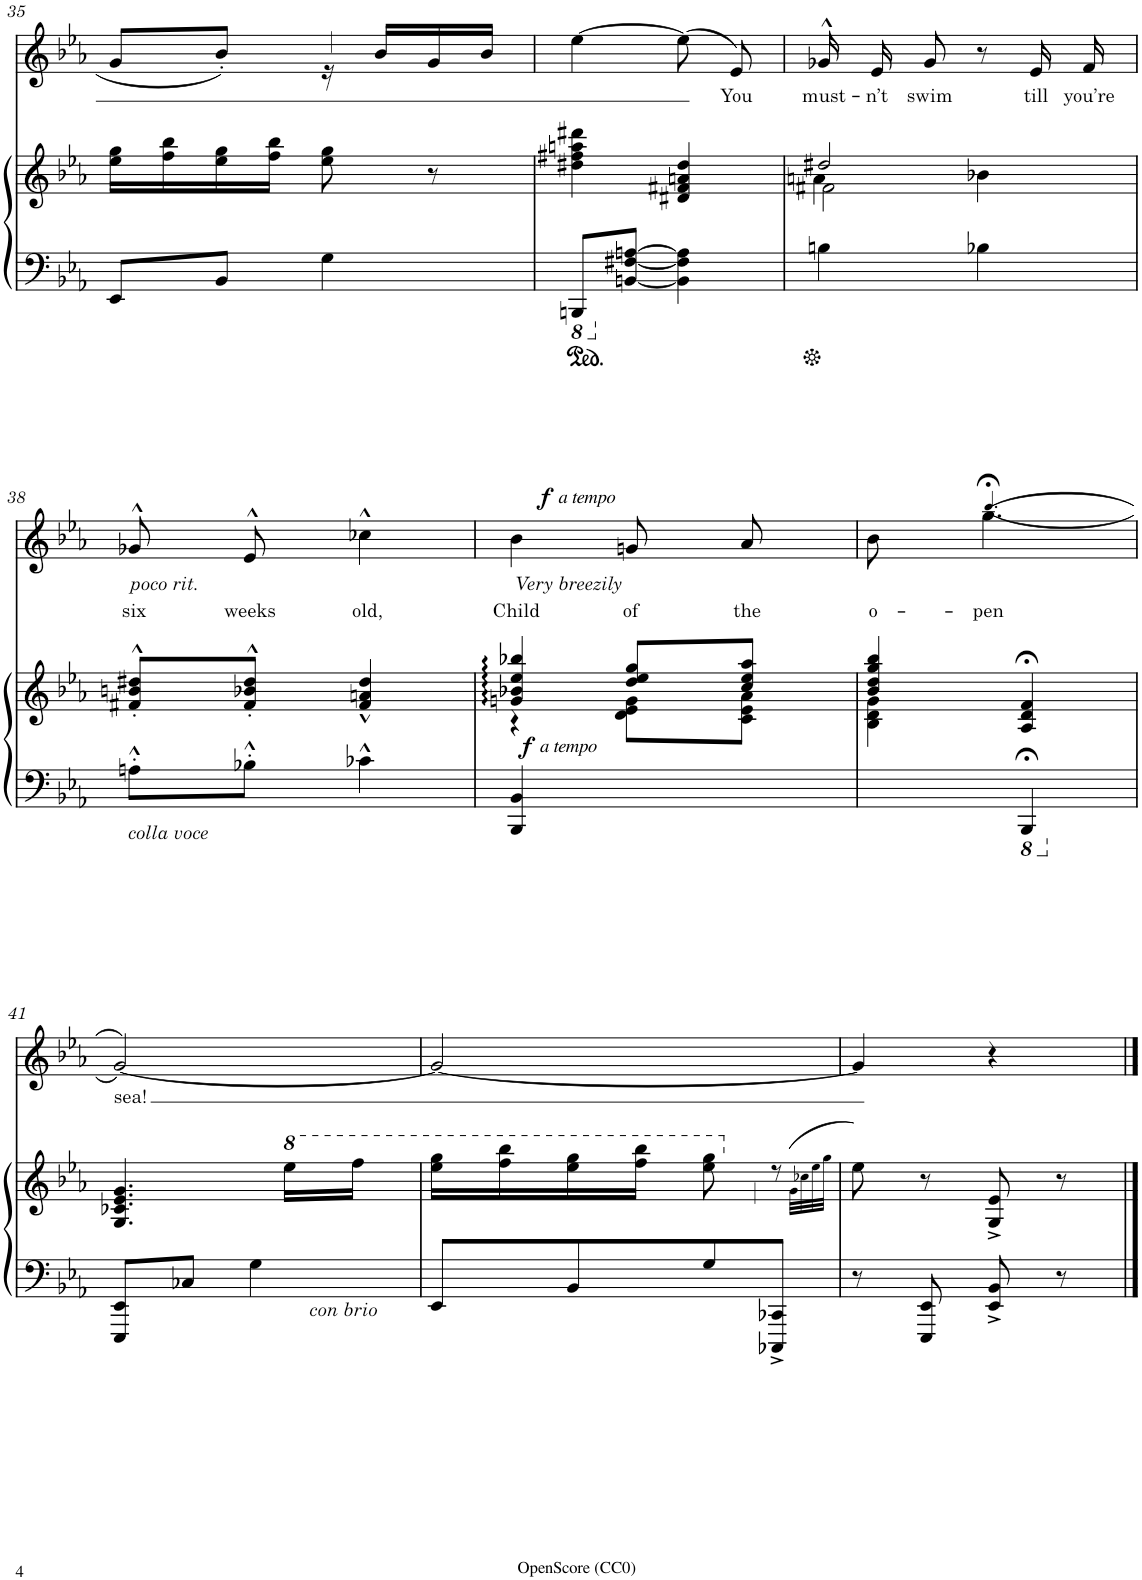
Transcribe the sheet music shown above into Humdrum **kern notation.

**kern	**kern	**dynam	**kern	**text	**dynam
*part2	*part2	*part2	*part1	*part1	*part1
*staff3	*staff2	*staff2/3	*staff1	*staff1	*staff1
*I"Piano	*	*	*I"Voice	*	*
*I'Pno	*	*	*	*	*
!!LO:PB:g=z
*clefF4	*clefG2	*	*clefG2	*	*
*k[b-e-a-]	*k[b-e-a-]	*	*k[b-e-a-]	*	*
*M2/4	*M2/4	*	*M2/4	*	*
=35	=35	=35	=35	=35	=35
*	*	*	*^	*	*
8EE-/L	16ee-\ 16gg\LL	.	8g/L	4ryy	.	.
.	16ff\ 16bb-\	.	.	.	.	.
8BB-/J	16ee-\ 16gg\	.	8b-'/J	.	.	.
.	16ff\ 16bb-\JJ	.	.	.	.	.
4G\	8ee-\ 8gg\	.	16b-/	16r	.	.
.	.	.	16b-/LL	16ryy	.	.
.	8r	.	16g/	8ryy	.	.
.	.	.	16b-/JJ	.	.	.
*	*	*	*v	*v	*	*
=36	=36	=36	=36	=36	=36
*8ba	*	*	*	*	*
8BBBBn/L	4dd#X\ 4ff#X\ 4aan\ 4ddd#X\	.	[4ee-\	.	.
*X8ba	*	*	*	*	*
[8BBn/ [8F#X/ [8An/J	.	.	.	.	.
4BB\] 4F#\] 4A\]	4d#X/ 4f#X/ 4an/ 4dd#/	.	(8ee-\]	.	.
!	!	!	!	!LO:LY:b	!
.	.	.	8e-/)	You	.
=37	=37	=37	=37	=37	=37
*	*^	*	*	*	*
*	*	*^	*	*	*	*
!	!	!	!	!	!	!LO:LY:b	!
4Bn\	2dd#X/	4an\	2f#X\	.	16g-X^^/	must-	.
!	!	!	!	!	!	!LO:LY:b	!
.	.	.	.	.	16e-/	-n’t	.
!	!	!	!	!	!	!LO:LY:b	!
.	.	.	.	.	8g-/	swim	.
4B-X\	.	4b-X\	.	.	8r	.	.
!	!	!	!	!	!	!LO:LY:b	!
.	.	.	.	.	16e-/	till	.
!	!	!	!	!	!	!LO:LY:b	!
.	.	.	.	.	16f/	you’re	.
*	*v	*v	*v	*	*	*	*
!!LO:LB:g=z
=38	=38	=38	=38	=38	=38
!	!	!	!LO:TX:b:i:t=poco rit.	!	!
!LO:TX:b:i:t=colla voce	!	!	!	!	!
!	!	!	!	!LO:LY:b	!
8An'^^\L	8f#X/'^^ 8bn/'^^ 8dd#X/'^^L	.	8g-X^^/	six	.
!	!	!	!	!LO:LY:b	!
8B-X'^^\J	8f#/'^^ 8b-X/'^^ 8dd#/'^^J	.	8e-^^/	weeks	.
!	!	!	!	!LO:LY:b	!
4c-X^^\	4f#/^^ 4an/^^ 4dd#/^^	.	4cc-X^^\	old,	.
=39	=39	=39	=39	=39	=39
*	*^	*	*	*	*
*	*	*^	*	*	*	*
!	!	!	!	!	!LO:TX:b:i:t=Very breezily	!	!
!	!	!	!	!LO:DY:b	!	!LO:LY:b	!
!	!	!	!	!LO:DY:n=1:b	!	!	!LO:DY:a
!	!	!	!	!	!	!	!LO:DY:n=1:a
4BBB-/ 4BB-/	4gn/ 4b-X/ 4ee-/ 4bb-X/	4r	4ryy	f other-dynamics	4b-\	Child	f other-dynamics
!	!	!	!	!	!	!LO:LY:b	!
4ryy	8dd/ 8ee-/ 8gg/L	4ryy	8d\ 8e-\ 8g\L	.	8gn/	of	.
!	!	!	!	!	!	!LO:LY:b	!
.	8cc/ 8ee-/ 8aa-/J	.	8c\ 8e-\ 8a-\J	.	8a-/	the	.
=40	=40	=40	=40	=40	=40	=40	=40
!	!	!	!	!	!	!LO:LY:b	!
*	*	*v	*v	*	*^	*	*
4ryy	4b-/ 4dd/ 4gg/ 4bb-/	4B-\ 4d\ 4g\	.	8b-\	8ryy	o-	.
!	!	!	!	!	!	!LO:LY:b	!
.	.	.	.	(4.gg;<\	(4.bb-/	-pen	.
*8ba	*	*	*	*	*	*	*
4BBBB-;</	4A-/;< 4d/;< 4f/;<	4ryy	.	.	.	.	.
*	*v	*v	*	*	*	*	*
*	*	*	*v	*v	*	*
!!LO:LB:g=z
=41	=41	=41	=41	=41	=41
*X8ba	*	*	*	*	*
*	*^	*	*	*	*
!	!	!	!	!	!LO:LY:b	!
*	*v	*v	*	*	*	*
8EEE-/ 8EE-/L	4.G/ 4.c-X/ 4.e-/ 4.g/	.	[2g/))	sea!	.
8C-X/J	.	.	.	.	.
!LO:TX:b:i:t=con brio	!	!	!	!	!
4G\	.	.	.	.	.
*	*8va	*	*	*	*
.	16eee-\LL	.	.	.	.
.	16fff\JJ	.	.	.	.
=42	=42	=42	=42	=42	=42
*	*^	*	*	*	*
8EE-/L	16eee-\ 16ggg\LL	4ryy	.	2g/_	.	.
.	16fff\ 16bbb-\	.	.	.	.	.
8BB-/	16eee-\ 16ggg\	.	.	.	.	.
.	16fff\ 16bbb-\JJ	.	.	.	.	.
8G/	8eee-\ 8ggg\	8ryy	.	.	.	.
*	*X8va	*	*	*	*	*
8CCC-X/^ 8CC-X/^J	8r	8b-\	.	.	.	.
.	.	(>32qg\LLL	.	.	.	.
.	.	32qcc-X\	.	.	.	.
.	.	32qee-\	.	.	.	.
.	.	32qgg\JJJ	.	.	.	.
*	*v	*v	*	*	*	*
=43	=43	=43	=43	=43	=43
8r	8ee-\)	.	4g/]	.	.
8EEE-/ 8EE-/	8r	.	.	.	.
8EE-/^ 8BB-/^	8G/^ 8e-/^	.	4r	.	.
8r	8r	.	.	.	.
==	==	==	==	==	==
*-	*-	*-	*-	*-	*-
